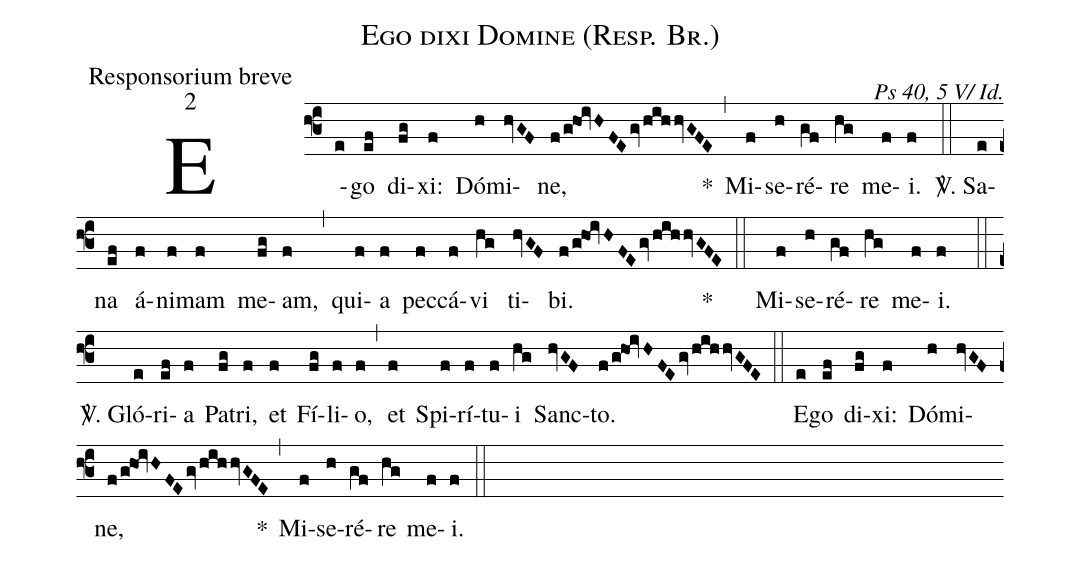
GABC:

name:Ego dixi Domine (Resp. Br.);
office-part:Responsorium breve;
mode:2;
commentary:Ps 40, 5 V/ Id.;
%%
(f3)E(e)go(ef) di(fg)xi:(f) Dó(h)mi(hvGF)ne,(f/g!hoiHFEgv/hihhvGFE) *(,) Mi(f)se(h)ré(gf)re(hg) me(f)i.(f) (::)

<sp>V/</sp>. Sa(e)na(ef) á(f)ni(f)mam(f) me(fg)am,(f) (,) qui(f)a(f) pec(f)cá(f)vi(hg) ti(hvGF)bi.(f/g!hoi/HFEgv/hihhvGFE) (::)
*() Mi(f)se(h)ré(gf)re(hg) me(f)i.(f) (::)

<sp>V/</sp>. Gló(e)ri(ef)a(f) Pa(fg)tri,(f) et(f) Fí(fg)li(f)o,(f) (,) et(f) Spi(f)rí(f)tu(f)i(hg) Sanc(hvGF)to.(f/g!hoi/HFEgv/hihhvGFE) (::)
E(e)go(ef) di(fg)xi:(f) Dó(h)mi(hvGF)ne,(f/g!hoiHFEgv/hihhvGFE) *(,) Mi(f)se(h)ré(gf)re(hg) me(f)i.(f) (::)
